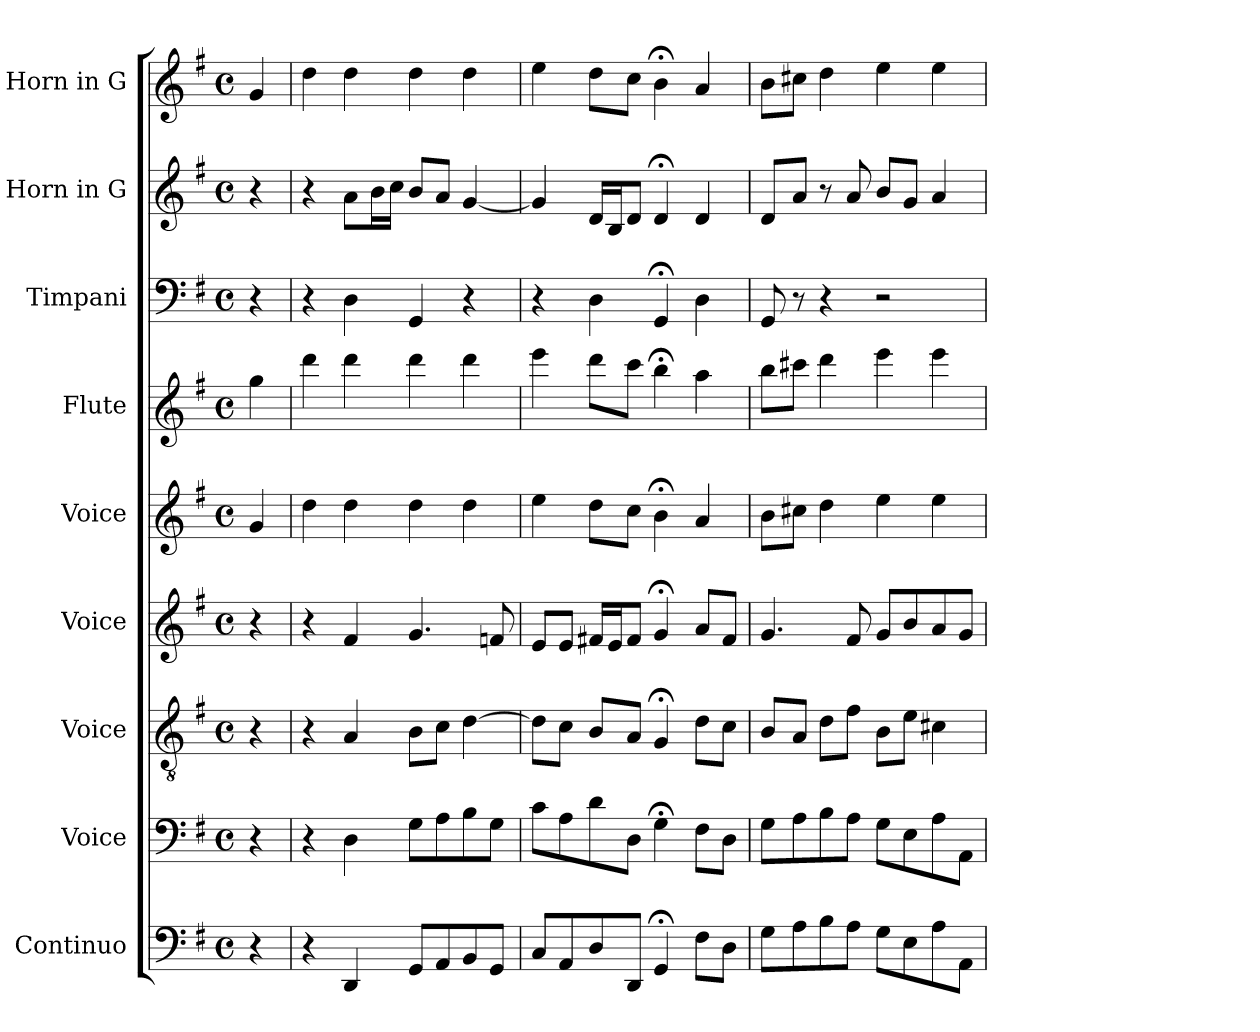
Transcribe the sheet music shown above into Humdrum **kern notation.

**kern	**kern	**kern	**kern	**kern	**kern	**kern	**kern	**kern
*part9	*part8	*part7	*part6	*part5	*part4	*part3	*part2	*part1
*staff9	*staff8	*staff7	*staff6	*staff5	*staff4	*staff3	*staff2	*staff1
*I"Continuo	*I"Voice	*I"Voice	*I"Voice	*I"Voice	*I"Flute	*I"Timpani	*I"Horn in G	*I"Horn in G
*I'Cont.	*I'V	*I'V	*I'V	*I'V	*I'Fl.	*I'Timp.	*	*
*clefF4	*clefF4	*clefGv2	*clefG2	*clefG2	*clefG2	*clefF4	*clefG2	*clefG2
*k[f#]	*k[f#]	*k[f#]	*k[f#]	*k[f#]	*k[f#]	*k[f#]	*k[f#]	*k[f#]
*M4/4	*M4/4	*M4/4	*M4/4	*M4/4	*M4/4	*M4/4	*M4/4	*M4/4
*met(c)	*met(c)	*met(c)	*met(c)	*met(c)	*met(c)	*met(c)	*met(c)	*met(c)
=	=	=	=	=	=	=	=	=
4r	4r	4r	4r	4g	4gg	4r	4r	4g
=2	=2	=2	=2	=2	=2	=2	=2	=2
4r	4r	4r	4r	4dd	4ddd	4r	4r	4dd
4DD	4D	4A	4f#	4dd	4ddd	4D	8aL	4dd
.	.	.	.	.	.	.	16bL	.
.	.	.	.	.	.	.	16ccJJ	.
8GGL	8GL	8BL	4.g	4dd	4ddd	4GG	8bL	4dd
8AA	8A	8cJ	.	.	.	.	8aJ	.
8BB	8B	[4d	.	4dd	4ddd	4r	[4g	4dd
8GGJ	8GJ	.	8fn	.	.	.	.	.
=3	=3	=3	=3	=3	=3	=3	=3	=3
8CL	8cL	8dL]	8eL	4ee	4eee	4r	4g]	4ee
8AA	8A	8cJ	8eJ	.	.	.	.	.
8D	8d	8BL	16f#XLL	8ddL	8dddL	4D	16dLL	8ddL
.	.	.	16eJ	.	.	.	16BJ	.
8DDJ	8DJ	8AJ	8f#J	8ccJ	8cccJ	.	8dJ	8ccJ
4GG;<	4G;<	4G;<	4g;<	4b;<	4bb;<	4GG;<	4d;<	4b;<
8F#L	8F#L	8dL	8aL	4a	4aa	4D	4d	4a
8DJ	8DJ	8cJ	8f#J	.	.	.	.	.
=4	=4	=4	=4	=4	=4	=4	=4	=4
8GL	8GL	8BL	4.g	8bL	8bbL	8GG	8dL	8bL
8A	8A	8AJ	.	8cc#XJ	8ccc#XJ	8r	8aJ	8cc#XJ
8B	8B	8dL	.	4dd	4ddd	4r	8r	4dd
8AJ	8AJ	8f#J	8f#	.	.	.	8a	.
8GL	8GL	8BL	8gL	4ee	4eee	2r	8bL	4ee
8E	8E	8eJ	8b	.	.	.	8gJ	.
8A	8A	4c#X	8a	4ee	4eee	.	4a	4ee
8AAJ	8AAJ	.	8gJ	.	.	.	.	.
=	=	=	=	=	=	=	=	=
*-	*-	*-	*-	*-	*-	*-	*-	*-
